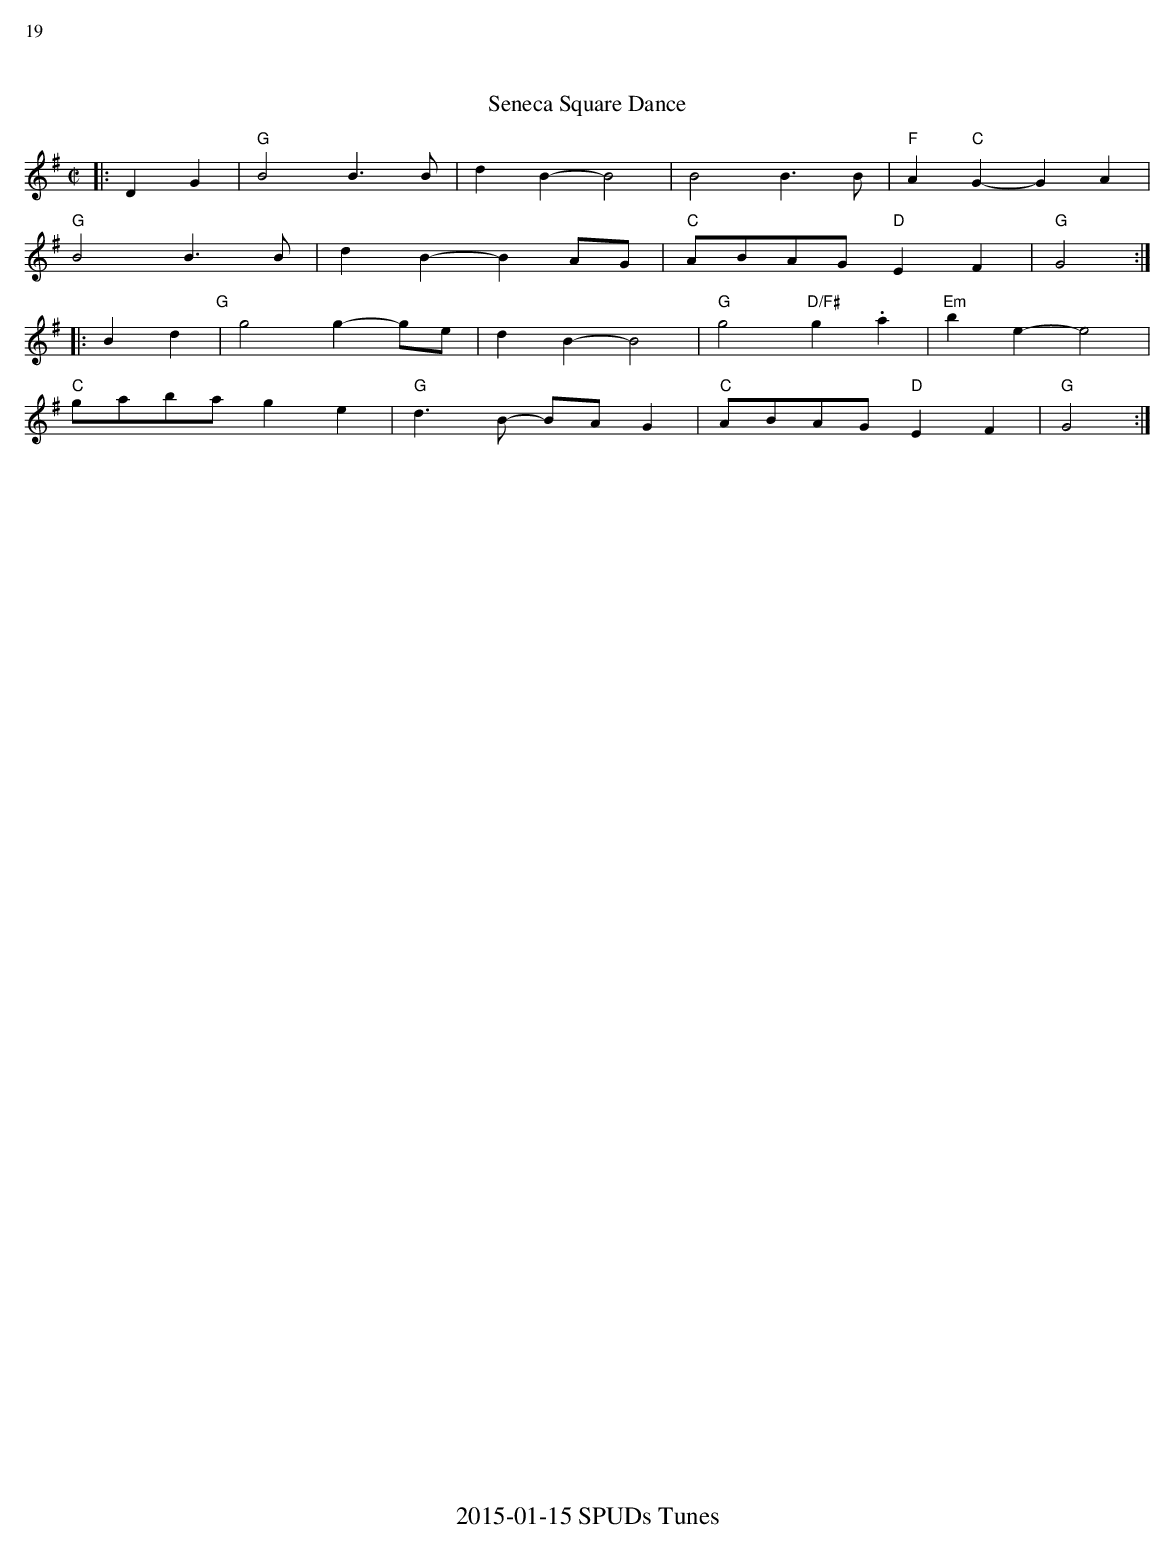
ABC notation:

X:1
%%text 19
T:Seneca Square Dance
M:C|
L:1/4
K:G
|:D G |"G"B2 B>B |d B-B2 | B2 B>B | "F" A "C" G-G A|
"G"B2 B>B |d B-B A/G/ |"C" A/B/A/G/ "D" E F | "G" G2 :|
|: B d "G" |g2 g-g/e/ | d B-B2 | "G"g2 "D/F#" g.a | "Em" b e-e2|
"C" g/a/b/a/ g e| "G" d>B- B/A/ G | "C" A/B/A/G/ "D" E F | "G"G2 :|
